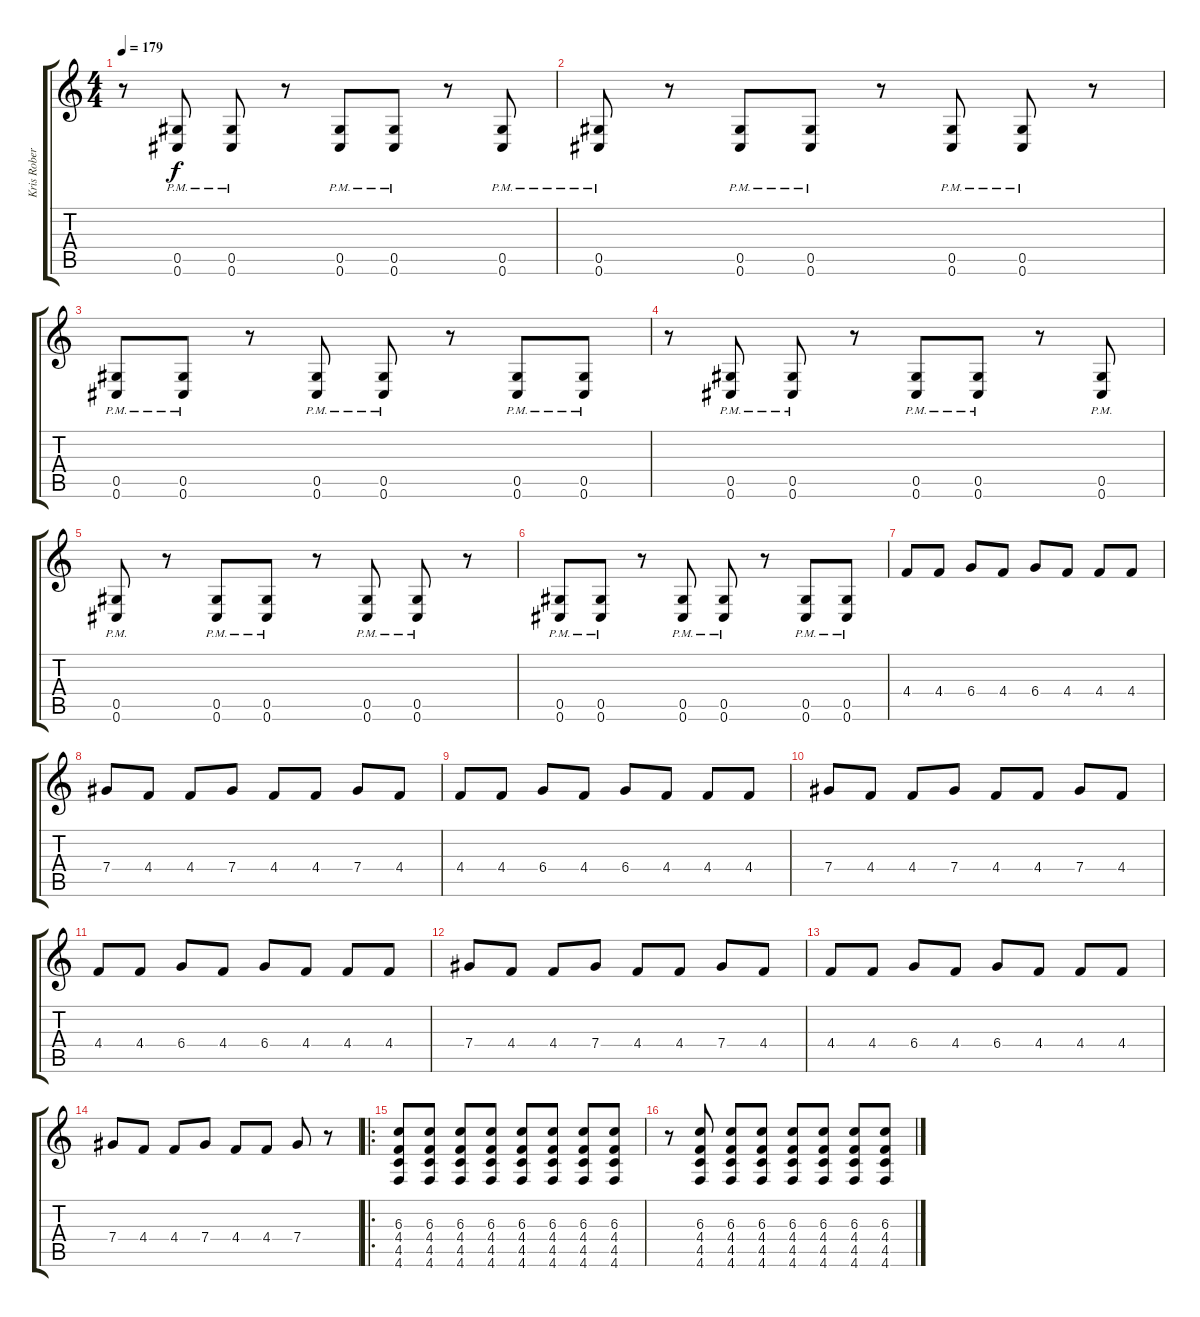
\track ("Kris Roberts" "Kris Rober") {instrument overdrivenguitar}
\staff {score tabs}
\tuning (Eb4 Bb3 Gb3 Db3 Ab2 Db2) {hide}
\ts (4 4)
\tempo 179
\clef g2
\ks c
r.8{dy f} (0.5{pm} 0.6{pm}).8 (0.5{pm} 0.6{pm}).8 r.8 (0.5{pm} 0.6{pm}).8 (0.5{pm} 0.6{pm}).8 r.8 (0.5{pm} 0.6{pm}).8 |
(0.5{pm} 0.6{pm}).8 r.8 (0.5{pm} 0.6{pm}).8 (0.5{pm} 0.6{pm}).8 r.8 (0.5{pm} 0.6{pm}).8 (0.5{pm} 0.6{pm}).8 r.8 |
(0.5{pm} 0.6{pm}).8 (0.5{pm} 0.6{pm}).8 r.8 (0.5{pm} 0.6{pm}).8 (0.5{pm} 0.6{pm}).8 r.8 (0.5{pm} 0.6{pm}).8 (0.5{pm} 0.6{pm}).8 |
r.8 (0.5{pm} 0.6{pm}).8 (0.5{pm} 0.6{pm}).8 r.8 (0.5{pm} 0.6{pm}).8 (0.5{pm} 0.6{pm}).8 r.8 (0.5{pm} 0.6{pm}).8 |
(0.5{pm} 0.6{pm}).8 r.8 (0.5{pm} 0.6{pm}).8 (0.5{pm} 0.6{pm}).8 r.8 (0.5{pm} 0.6{pm}).8 (0.5{pm} 0.6{pm}).8 r.8 |
(0.5{pm} 0.6{pm}).8 (0.5{pm} 0.6{pm}).8 r.8 (0.5{pm} 0.6{pm}).8 (0.5{pm} 0.6{pm}).8 r.8 (0.5{pm} 0.6{pm}).8 (0.5{pm} 0.6{pm}).8 |
4.4.8 4.4.8 6.4.8 4.4.8 6.4.8 4.4.8 4.4.8 4.4.8 |
7.4.8 4.4.8 4.4.8 7.4.8 4.4.8 4.4.8 7.4.8 4.4.8 |
4.4.8 4.4.8 6.4.8 4.4.8 6.4.8 4.4.8 4.4.8 4.4.8 |
7.4.8 4.4.8 4.4.8 7.4.8 4.4.8 4.4.8 7.4.8 4.4.8 |
4.4.8 4.4.8 6.4.8 4.4.8 6.4.8 4.4.8 4.4.8 4.4.8 |
7.4.8 4.4.8 4.4.8 7.4.8 4.4.8 4.4.8 7.4.8 4.4.8 |
4.4.8 4.4.8 6.4.8 4.4.8 6.4.8 4.4.8 4.4.8 4.4.8 |
7.4.8 4.4.8 4.4.8 7.4.8 4.4.8 4.4.8 7.4.8 r.8 |
\ro
(6.3 4.4 4.5 4.6).8 (6.3 4.4 4.5 4.6).8 (6.3 4.4 4.5 4.6).8 (6.3 4.4 4.5 4.6).8 (6.3 4.4 4.5 4.6).8 (6.3 4.4 4.5 4.6).8 (6.3 4.4 4.5 4.6).8 (6.3 4.4 4.5 4.6).8 |
r.8 (6.3 4.4 4.5 4.6).8 (6.3 4.4 4.5 4.6).8 (6.3 4.4 4.5 4.6).8 (6.3 4.4 4.5 4.6).8 (6.3 4.4 4.5 4.6).8 (6.3 4.4 4.5 4.6).8 (6.3 4.4 4.5 4.6).8
